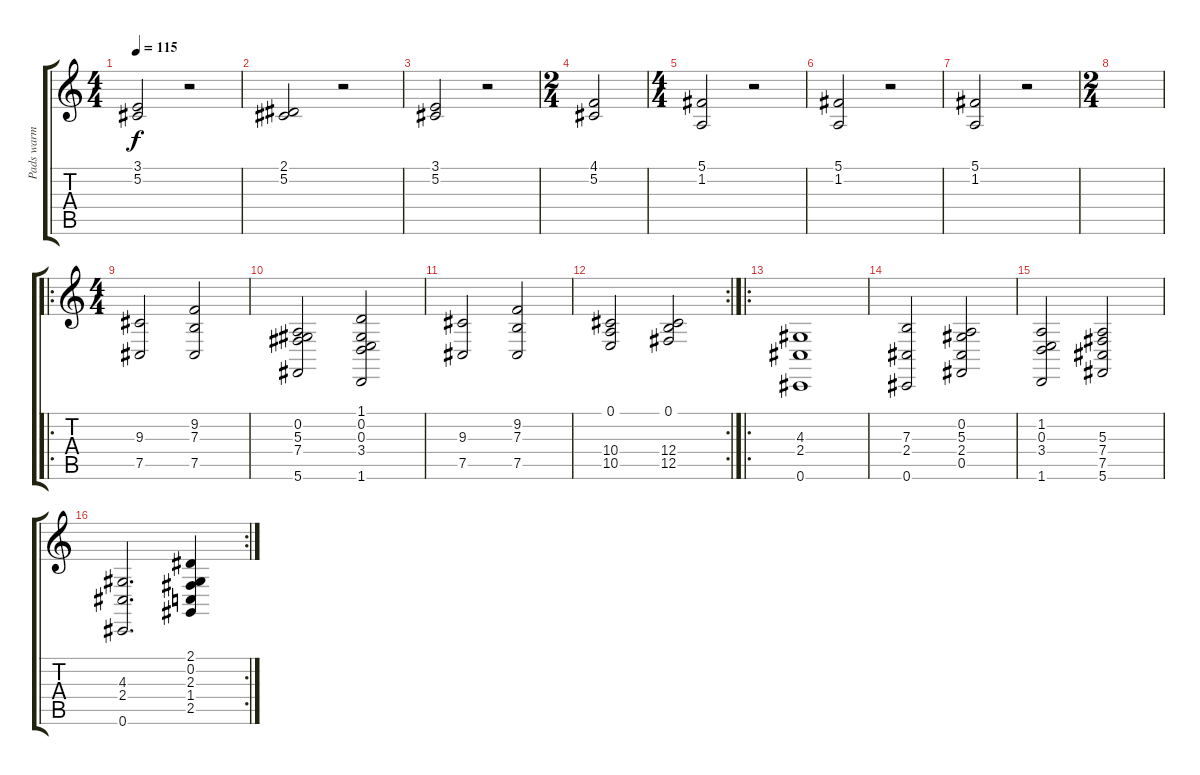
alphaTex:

\track ("Pads warm" "Pads warm") {instrument pad2warm}
\staff {score tabs}
\tuning (Db4 Ab3 E3 B2 Gb2 Db2) {hide}
\ts (4 4)
\tempo 115
\clef g2
\ks c
(3.1 5.2).2{dy f} r.2 |
(2.1 5.2).2 r.2 |
(3.1 5.2).2 r.2 |
\ts (2 4)
(4.1 5.2).2 |
\ts (4 4)
(5.1 1.2).2 r.2 |
(5.1 1.2).2 r.2 |
(5.1 1.2).2 r.2 |
\ts (2 4)
|
\ro
\ts (4 4)
(9.3 7.5).2 (9.2 7.3 7.5).2 |
(0.2 5.3 7.4 5.6).2 (1.1 0.2 0.3 3.4 1.6).2 |
(9.3 7.5).2 (9.2 7.3 7.5).2 |
\rc 2
(0.1 10.4 10.5).2 (0.1 12.4 12.5).2 |
\ro
(4.3 2.4 0.6).1 |
(7.3 2.4 0.6).2 (0.2 5.3 2.4 0.5).2 |
(1.2 0.3 3.4 1.6).2 (5.3 7.4 7.5 5.6).2 |
\rc 2
(4.3 2.4 0.6).2{d} (2.1 0.2 2.3 1.4 2.5).4
